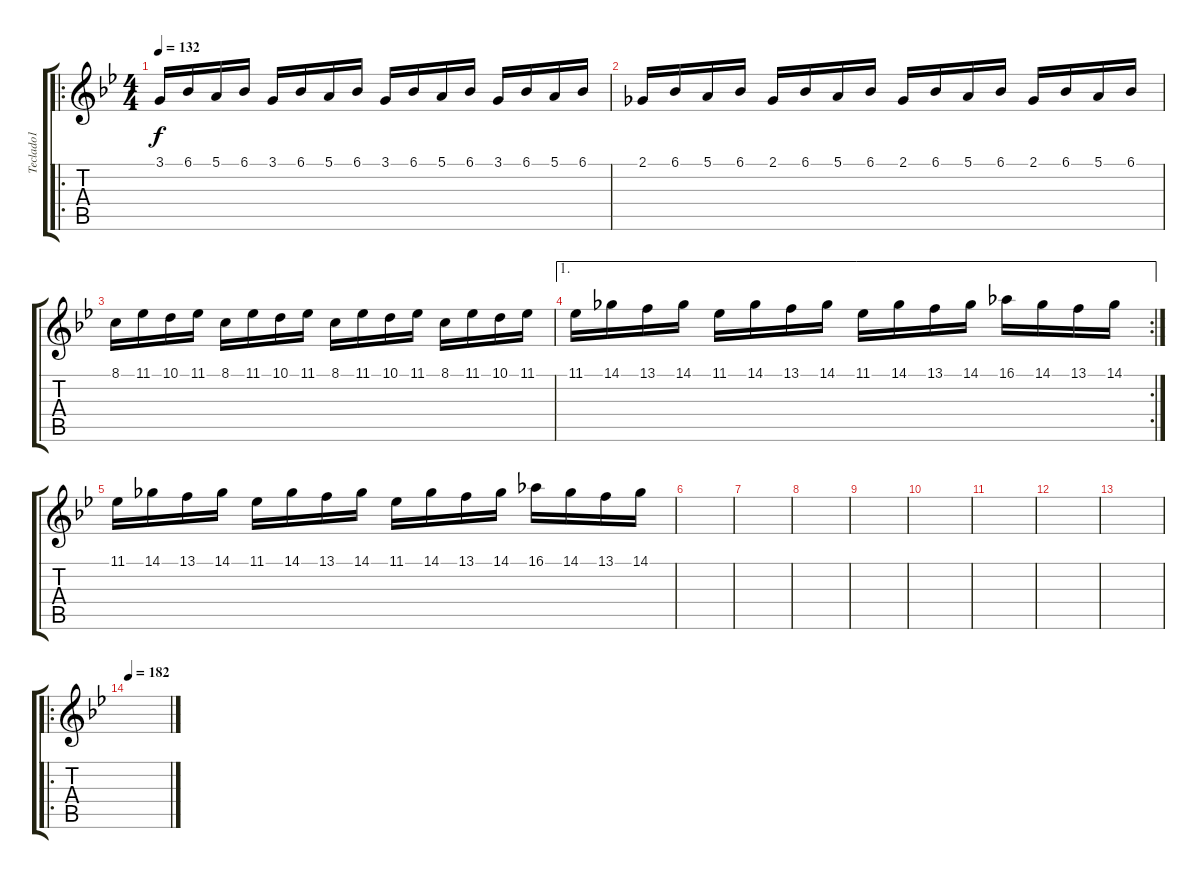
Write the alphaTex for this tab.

\track ("Teclado1" "Teclado1") {instrument churchorgan}
\staff {score tabs}
\tuning (E4 B3 G3 D3 A2 E2) {hide}
\ro
\ts (4 4)
\tempo 132
\clef g2
\ks gminor
3.1.16{dy f volume 14} 6.1.16 5.1.16 6.1.16 3.1.16 6.1.16 5.1.16 6.1.16 3.1.16 6.1.16 5.1.16 6.1.16 3.1.16 6.1.16 5.1.16 6.1.16 |
2.1.16 6.1.16 5.1.16 6.1.16 2.1.16 6.1.16 5.1.16 6.1.16 2.1.16 6.1.16 5.1.16 6.1.16 2.1.16 6.1.16 5.1.16 6.1.16 |
8.1.16 11.1.16 10.1.16 11.1.16 8.1.16 11.1.16 10.1.16 11.1.16 8.1.16 11.1.16 10.1.16 11.1.16 8.1.16 11.1.16 10.1.16 11.1.16 |
\ae 1
\rc 2
11.1.16 14.1.16 13.1.16 14.1.16 11.1.16 14.1.16 13.1.16 14.1.16 11.1.16 14.1.16 13.1.16 14.1.16 16.1.16 14.1.16 13.1.16 14.1.16 |
11.1.16 14.1.16 13.1.16 14.1.16 11.1.16 14.1.16 13.1.16 14.1.16 11.1.16 14.1.16 13.1.16 14.1.16 16.1.16 14.1.16 13.1.16 14.1.16 |
|
|
|
|
|
|
|
|
\ro
\tempo 182
